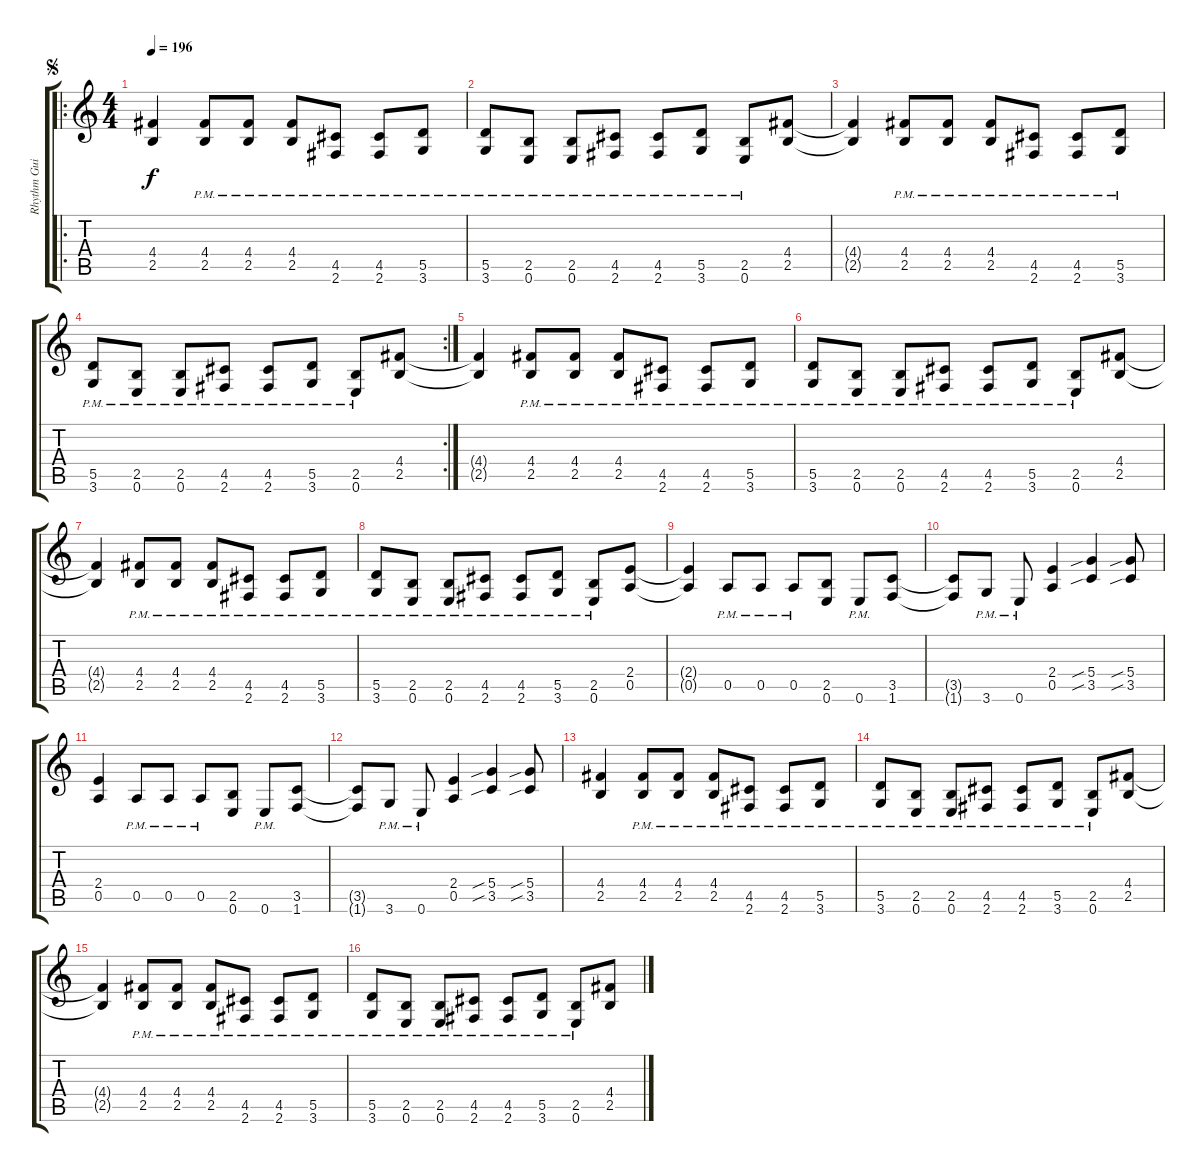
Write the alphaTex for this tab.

\track ("Rhythm Guitar (Friedman)" "Rhythm Gui") {instrument distortionguitar}
\staff {score tabs}
\tuning (E4 B3 G3 D3 A2 E2) {hide}
\ro
\ts (4 4)
\jump segno
\tempo 196
\clef g2
\ks c
(4.4{t} 2.5{t}).4{dy f} (4.4 2.5{pm}).8 (4.4 2.5{pm}).8 (4.4 2.5{pm}).8 (4.5 2.6{pm}).8 (4.5 2.6{pm}).8 (5.5 3.6{pm}).8 |
(5.5 3.6{pm}).8 (2.5 0.6{pm}).8 (2.5 0.6{pm}).8 (4.5 2.6{pm}).8 (4.5 2.6{pm}).8 (5.5 3.6{pm}).8 (2.5 0.6{pm}).8 (4.4 2.5).8 |
(4.4{t} 2.5{t}).4 (4.4 2.5{pm}).8 (4.4 2.5{pm}).8 (4.4 2.5{pm}).8 (4.5 2.6{pm}).8 (4.5 2.6{pm}).8 (5.5 3.6{pm}).8 |
\rc 2
(5.5 3.6{pm}).8 (2.5 0.6{pm}).8 (2.5 0.6{pm}).8 (4.5 2.6{pm}).8 (4.5 2.6{pm}).8 (5.5 3.6{pm}).8 (2.5 0.6{pm}).8 (4.4 2.5).8 |
(4.4{t} 2.5{t}).4 (4.4 2.5{pm}).8 (4.4 2.5{pm}).8 (4.4 2.5{pm}).8 (4.5 2.6{pm}).8 (4.5 2.6{pm}).8 (5.5 3.6{pm}).8 |
(5.5 3.6{pm}).8 (2.5 0.6{pm}).8 (2.5 0.6{pm}).8 (4.5 2.6{pm}).8 (4.5 2.6{pm}).8 (5.5 3.6{pm}).8 (2.5 0.6{pm}).8 (4.4 2.5).8 |
(4.4{t} 2.5{t}).4 (4.4 2.5{pm}).8 (4.4 2.5{pm}).8 (4.4 2.5{pm}).8 (4.5 2.6{pm}).8 (4.5 2.6{pm}).8 (5.5 3.6{pm}).8 |
(5.5 3.6{pm}).8 (2.5 0.6{pm}).8 (2.5 0.6{pm}).8 (4.5 2.6{pm}).8 (4.5 2.6{pm}).8 (5.5 3.6{pm}).8 (2.5 0.6{pm}).8 (2.4 0.5).8 |
(2.4{t} 0.5{t}).4 0.5{pm}.8 0.5{pm}.8 0.5{pm}.8 (2.5 0.6).8 0.6{pm}.8 (3.5 1.6).8 |
(3.5{t} 1.6{t}).8 3.6{pm}.8 0.6{pm}.8 (2.4 0.5).4 (5.4{sib} 3.5{sib}).4 (5.4{sib} 3.5{sib}).8 |
(2.4 0.5).4 0.5{pm}.8 0.5{pm}.8 0.5{pm}.8 (2.5 0.6).8 0.6{pm}.8 (3.5 1.6).8 |
(3.5{t} 1.6{t}).8 3.6{pm}.8 0.6{pm}.8 (2.4 0.5).4 (5.4{sib} 3.5{sib}).4 (5.4{sib} 3.5{sib}).8 |
(4.4 2.5).4 (4.4 2.5{pm}).8 (4.4 2.5{pm}).8 (4.4 2.5{pm}).8 (4.5 2.6{pm}).8 (4.5 2.6{pm}).8 (5.5 3.6{pm}).8 |
(5.5 3.6{pm}).8 (2.5 0.6{pm}).8 (2.5 0.6{pm}).8 (4.5 2.6{pm}).8 (4.5 2.6{pm}).8 (5.5 3.6{pm}).8 (2.5 0.6{pm}).8 (4.4 2.5).8 |
(4.4{t} 2.5{t}).4 (4.4 2.5{pm}).8 (4.4 2.5{pm}).8 (4.4 2.5{pm}).8 (4.5 2.6{pm}).8 (4.5 2.6{pm}).8 (5.5 3.6{pm}).8 |
(5.5 3.6{pm}).8 (2.5 0.6{pm}).8 (2.5 0.6{pm}).8 (4.5 2.6{pm}).8 (4.5 2.6{pm}).8 (5.5 3.6{pm}).8 (2.5 0.6{pm}).8 (4.4 2.5).8
